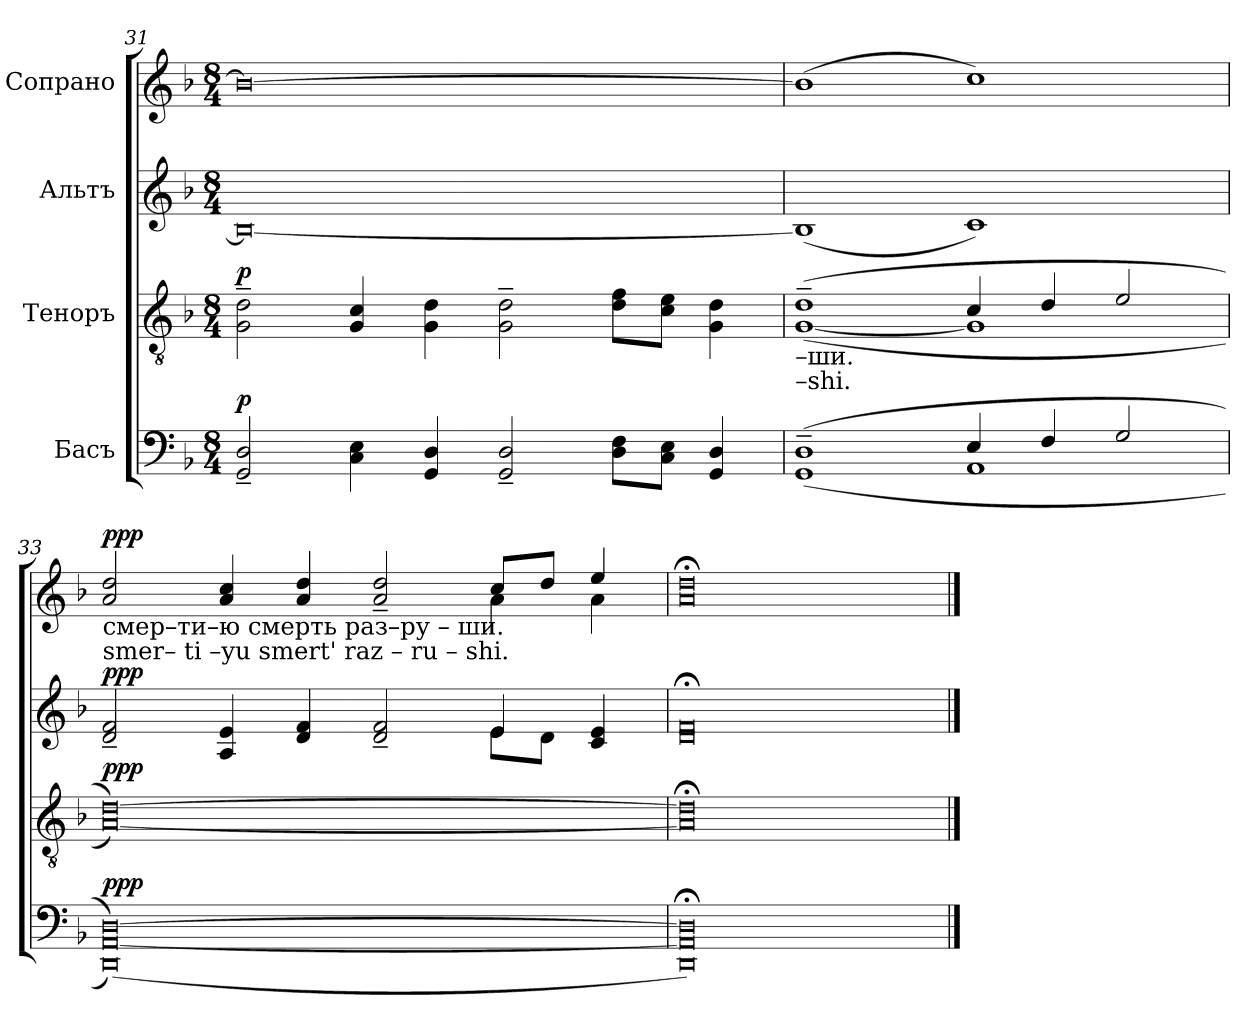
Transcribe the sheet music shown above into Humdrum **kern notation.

**kern	**dynam	**kern	**dynam	**kern	**dynam	**kern	**dynam
*part4	*part4	*part3	*part3	*part2	*part2	*part1	*part1
*staff4	*staff4	*staff3	*staff3	*staff2	*staff2	*staff1	*staff1
*I"Басъ	*	*I"Теноръ	*	*I"Альтъ	*	*I"Сопрано	*
*clefF4	*	*clefGv2	*	*clefG2	*	*clefG2	*
*k[b-]	*	*k[b-]	*	*k[b-]	*	*k[b-]	*
*M8/4	*	*M8/4	*	*M8/4	*	*M8/4	*
=31	=31	=31	=31	=31	=31	=31	=31
!	!LO:DY:a	!	!LO:DY:a	!	!	!	!
2GG/~ 2D/~	p	2G\~ 2d\~	p	0B-_	.	0b-_	.
4C\ 4E\	.	4G/ 4c/	.	.	.	.	.
4GG/ 4D/	.	4G\ 4d\	.	.	.	.	.
2GG/~ 2D/~	.	2G\~ 2d\~	.	.	.	.	.
8D\ 8F\L	.	8d\ 8f\L	.	.	.	.	.
8C\ 8E\J	.	8c\ 8e\J	.	.	.	.	.
4GG/ 4D/	.	4G\ 4d\	.	.	.	.	.
!!LO:LB:g=z
=32	=32	=32	=32	=32	=32	=32	=32
*^	*	*^	*	*	*	*	*
!	!	!	!LO:TX:b:t=–ши.	!	!	!	!	!	!
!	!	!	!LO:TX:b:t=–shi.	!	!	!	!	!	!
(1D~	(1GG	.	(1d~	([1G	.	(1B-]	.	(1b-]	.
4E/	1AA	.	4c/	1G]	.	1c)	.	1cc)	.
4F/	.	.	4d/	.	.	.	.	.	.
2G/	.	.	2e/	.	.	.	.	.	.
=33	=33	=33	=33	=33	=33	=33	=33	=33	=33
*	*	*	*	*	*	*^	*	*^	*
!	!	!	!	!	!	!	!	!	!LO:TX:b:t=смер–ти–ю смерть pаз–pу – ши.	!	!
!	!	!	!	!	!	!	!	!	!LO:TX:b:t=smer– ti –yu smert'  raz – ru  – shi.	!	!
!	!	!LO:DY:a	!	!	!LO:DY:a	!	!	!LO:DY:a	!	!	!LO:DY:a
[0D)	(0DD [0AA)	ppp	[0d)	[0A)	ppp	2d/~ 2f/~	2ryy	ppp	2a/ 2dd/	2ryy	ppp
.	.	.	.	.	.	4A/ 4e/	2ryy	.	4a/ 4cc/	2ryy	.
.	.	.	.	.	.	4d/ 4f/	.	.	4a/ 4dd/	.	.
.	.	.	.	.	.	2d/~ 2f/~	2ryy	.	2a/~ 2dd/~	2ryy	.
.	.	.	.	.	.	4e/	8e\L	.	8cc/L	4a\	.
.	.	.	.	.	.	.	8d\J	.	8dd/J	.	.
.	.	.	.	.	.	4c/ 4e/	4ryy	.	4ee/	4a\	.
*	*	*	*	*	*	*v	*v	*	*	*	*
*	*	*	*	*	*	*	*	*v	*v	*
=34	=34	=34	=34	=34	=34	=34	=34	=34	=34
0D;<]	0DD 0AA])	.	0d;<]	0A]	.	0d;< 0f;<	.	0a;< 0dd;<	.
*v	*v	*	*	*	*	*	*	*	*
*	*	*v	*v	*	*	*	*	*
==	==	==	==	==	==	==	==
*-	*-	*-	*-	*-	*-	*-	*-
